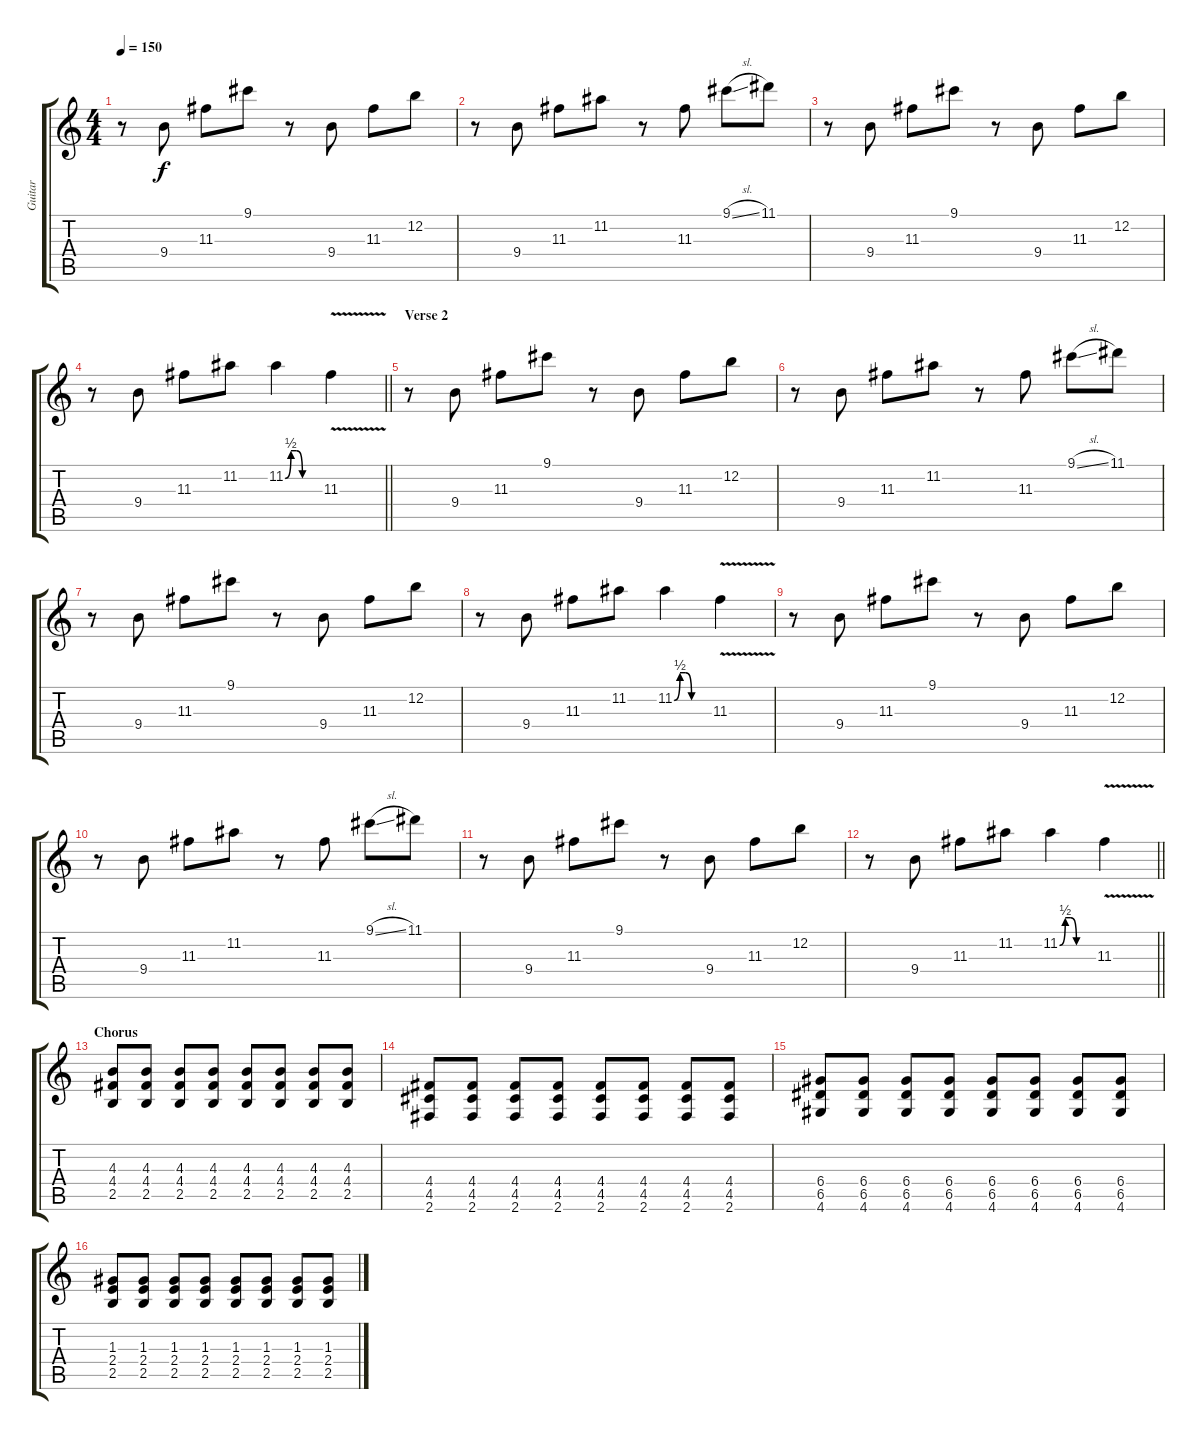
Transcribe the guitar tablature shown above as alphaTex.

\track ("Guitar" "Guitar") {instrument distortionguitar}
\staff {score tabs}
\tuning (E4 B3 G3 D3 A2 E2) {hide}
\ts (4 4)
\tempo 150
\clef g2
\ks c
r.8{dy f} 9.4.8 11.3.8 9.1.8 r.8 9.4.8 11.3.8 12.2.8 |
r.8 9.4.8 11.3.8 11.2.8 r.8 11.3.8 9.1{sl}.8 11.1.8 |
r.8 9.4.8 11.3.8 9.1.8 r.8 9.4.8 11.3.8 12.2.8 |
\barLineRight lightlight
r.8 9.4.8 11.3.8 11.2.8 11.2{be (custom 0 0 10 2 20 2 30 0 60 0)}.4 11.3{v}.4 |
\section ("" "Verse 2")
r.8 9.4.8 11.3.8 9.1.8 r.8 9.4.8 11.3.8 12.2.8 |
r.8 9.4.8 11.3.8 11.2.8 r.8 11.3.8 9.1{sl}.8 11.1.8 |
r.8 9.4.8 11.3.8 9.1.8 r.8 9.4.8 11.3.8 12.2.8 |
r.8 9.4.8 11.3.8 11.2.8 11.2{be (custom 0 0 10 2 20 2 30 0 60 0)}.4 11.3{v}.4 |
r.8 9.4.8 11.3.8 9.1.8 r.8 9.4.8 11.3.8 12.2.8 |
r.8 9.4.8 11.3.8 11.2.8 r.8 11.3.8 9.1{sl}.8 11.1.8 |
r.8 9.4.8 11.3.8 9.1.8 r.8 9.4.8 11.3.8 12.2.8 |
\barLineRight lightlight
r.8 9.4.8 11.3.8 11.2.8 11.2{be (custom 0 0 10 2 20 2 30 0 60 0)}.4 11.3{v}.4 |
\section ("" "Chorus")
(4.3 4.4 2.5).8 (4.3 4.4 2.5).8 (4.3 4.4 2.5).8 (4.3 4.4 2.5).8 (4.3 4.4 2.5).8 (4.3 4.4 2.5).8 (4.3 4.4 2.5).8 (4.3 4.4 2.5).8 |
(4.4 4.5 2.6).8 (4.4 4.5 2.6).8 (4.4 4.5 2.6).8 (4.4 4.5 2.6).8 (4.4 4.5 2.6).8 (4.4 4.5 2.6).8 (4.4 4.5 2.6).8 (4.4 4.5 2.6).8 |
(6.4 6.5 4.6).8 (6.4 6.5 4.6).8 (6.4 6.5 4.6).8 (6.4 6.5 4.6).8 (6.4 6.5 4.6).8 (6.4 6.5 4.6).8 (6.4 6.5 4.6).8 (6.4 6.5 4.6).8 |
(1.3 2.4 2.5).8 (1.3 2.4 2.5).8 (1.3 2.4 2.5).8 (1.3 2.4 2.5).8 (1.3 2.4 2.5).8 (1.3 2.4 2.5).8 (1.3 2.4 2.5).8 (1.3 2.4 2.5).8
